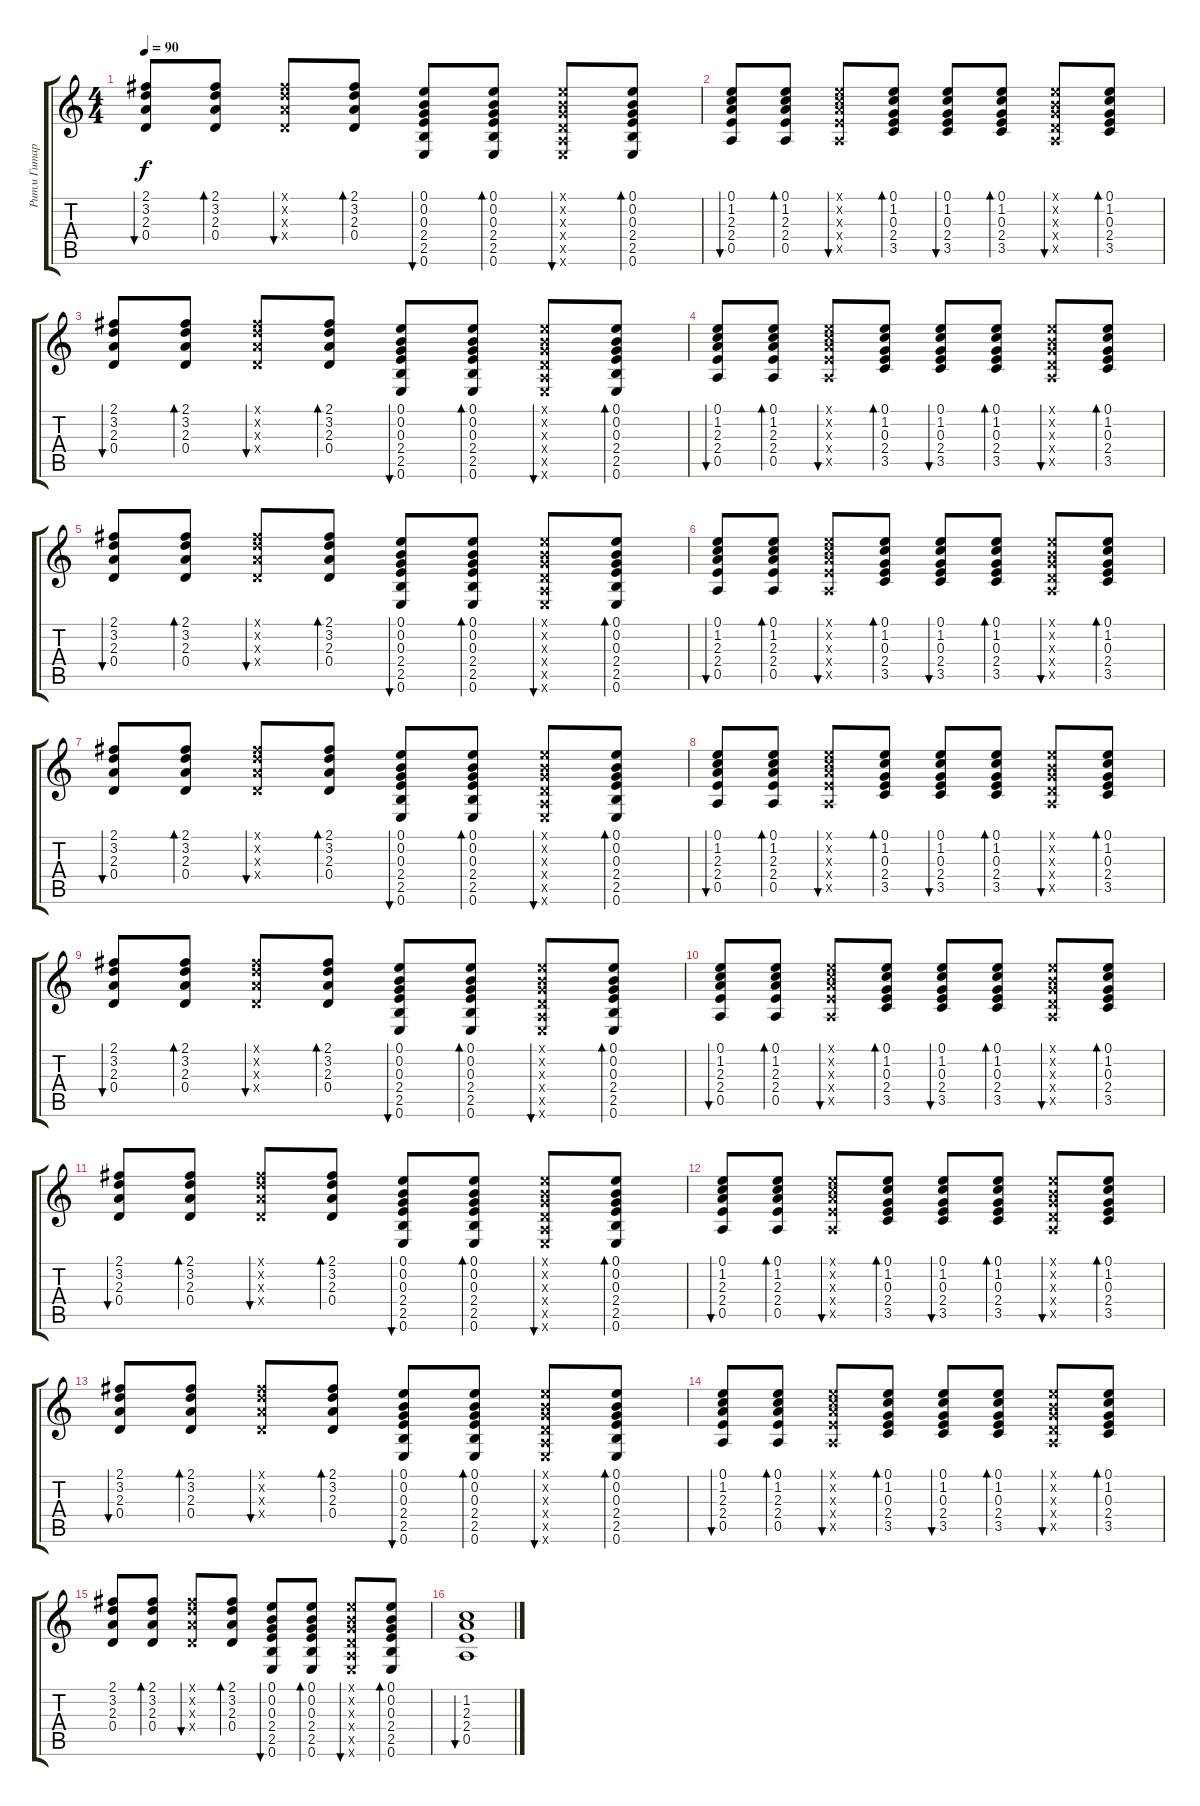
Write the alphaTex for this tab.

\track ("Ритм Гитара" "Ритм Гитар") {instrument acousticguitarsteel}
\staff {score tabs}
\tuning (E4 B3 G3 D3 A2 E2) {hide}
\ts (4 4)
\tempo 90
\clef g2
\ks c
(2.1 3.2 2.3 0.4).8{bu 30 dy f} (2.1 3.2 2.3 0.4).8{bd 30} (2.1{x} 3.2{x} 2.3{x} 0.4{x}).8{bu 30} (2.1 3.2 2.3 0.4).8{bd 30} (0.1 0.2 0.3 2.4 2.5 0.6).8{bu 30} (0.1 0.2 0.3 2.4 2.5 0.6).8{bd 30} (0.1{x} 0.2{x} 0.3{x} 0.4{x} 0.5{x} 0.6{x}).8{bu 30} (0.1 0.2 0.3 2.4 2.5 0.6).8{bd 30} |
(0.1 1.2 2.3 2.4 0.5).8{bu 30} (0.1 1.2 2.3 2.4 0.5).8{bd 30} (0.1{x} 1.2{x} 2.3{x} 2.4{x} 0.5{x}).8{bu 30} (0.1 1.2 0.3 2.4 3.5).8{bd 30} (0.1 1.2 0.3 2.4 3.5).8{bu 30} (0.1 1.2 0.3 2.4 3.5).8{bd 30} (0.1{x} 0.2{x} 0.3{x} 0.4{x} 0.5{x}).8{bu 30} (0.1 1.2 0.3 2.4 3.5).8{bd 30} |
(2.1 3.2 2.3 0.4).8{bu 30} (2.1 3.2 2.3 0.4).8{bd 30} (2.1{x} 3.2{x} 2.3{x} 0.4{x}).8{bu 30} (2.1 3.2 2.3 0.4).8{bd 30} (0.1 0.2 0.3 2.4 2.5 0.6).8{bu 30} (0.1 0.2 0.3 2.4 2.5 0.6).8{bd 30} (0.1{x} 0.2{x} 0.3{x} 0.4{x} 0.5{x} 0.6{x}).8{bu 30} (0.1 0.2 0.3 2.4 2.5 0.6).8{bd 30} |
(0.1 1.2 2.3 2.4 0.5).8{bu 30} (0.1 1.2 2.3 2.4 0.5).8{bd 30} (0.1{x} 1.2{x} 2.3{x} 2.4{x} 0.5{x}).8{bu 30} (0.1 1.2 0.3 2.4 3.5).8{bd 30} (0.1 1.2 0.3 2.4 3.5).8{bu 30} (0.1 1.2 0.3 2.4 3.5).8{bd 30} (0.1{x} 0.2{x} 0.3{x} 0.4{x} 0.5{x}).8{bu 30} (0.1 1.2 0.3 2.4 3.5).8{bd 30} |
(2.1 3.2 2.3 0.4).8{bu 30} (2.1 3.2 2.3 0.4).8{bd 30} (2.1{x} 3.2{x} 2.3{x} 0.4{x}).8{bu 30} (2.1 3.2 2.3 0.4).8{bd 30} (0.1 0.2 0.3 2.4 2.5 0.6).8{bu 30} (0.1 0.2 0.3 2.4 2.5 0.6).8{bd 30} (0.1{x} 0.2{x} 0.3{x} 0.4{x} 0.5{x} 0.6{x}).8{bu 30} (0.1 0.2 0.3 2.4 2.5 0.6).8{bd 30} |
(0.1 1.2 2.3 2.4 0.5).8{bu 30} (0.1 1.2 2.3 2.4 0.5).8{bd 30} (0.1{x} 1.2{x} 2.3{x} 2.4{x} 0.5{x}).8{bu 30} (0.1 1.2 0.3 2.4 3.5).8{bd 30} (0.1 1.2 0.3 2.4 3.5).8{bu 30} (0.1 1.2 0.3 2.4 3.5).8{bd 30} (0.1{x} 0.2{x} 0.3{x} 0.4{x} 0.5{x}).8{bu 30} (0.1 1.2 0.3 2.4 3.5).8{bd 30} |
(2.1 3.2 2.3 0.4).8{bu 30} (2.1 3.2 2.3 0.4).8{bd 30} (2.1{x} 3.2{x} 2.3{x} 0.4{x}).8{bu 30} (2.1 3.2 2.3 0.4).8{bd 30} (0.1 0.2 0.3 2.4 2.5 0.6).8{bu 30} (0.1 0.2 0.3 2.4 2.5 0.6).8{bd 30} (0.1{x} 0.2{x} 0.3{x} 0.4{x} 0.5{x} 0.6{x}).8{bu 30} (0.1 0.2 0.3 2.4 2.5 0.6).8{bd 30} |
(0.1 1.2 2.3 2.4 0.5).8{bu 30} (0.1 1.2 2.3 2.4 0.5).8{bd 30} (0.1{x} 1.2{x} 2.3{x} 2.4{x} 0.5{x}).8{bu 30} (0.1 1.2 0.3 2.4 3.5).8{bd 30} (0.1 1.2 0.3 2.4 3.5).8{bu 30} (0.1 1.2 0.3 2.4 3.5).8{bd 30} (0.1{x} 0.2{x} 0.3{x} 0.4{x} 0.5{x}).8{bu 30} (0.1 1.2 0.3 2.4 3.5).8{bd 30} |
(2.1 3.2 2.3 0.4).8{bu 30} (2.1 3.2 2.3 0.4).8{bd 30} (2.1{x} 3.2{x} 2.3{x} 0.4{x}).8{bu 30} (2.1 3.2 2.3 0.4).8{bd 30} (0.1 0.2 0.3 2.4 2.5 0.6).8{bu 30} (0.1 0.2 0.3 2.4 2.5 0.6).8{bd 30} (0.1{x} 0.2{x} 0.3{x} 0.4{x} 0.5{x} 0.6{x}).8{bu 30} (0.1 0.2 0.3 2.4 2.5 0.6).8{bd 30} |
(0.1 1.2 2.3 2.4 0.5).8{bu 30} (0.1 1.2 2.3 2.4 0.5).8{bd 30} (0.1{x} 1.2{x} 2.3{x} 2.4{x} 0.5{x}).8{bu 30} (0.1 1.2 0.3 2.4 3.5).8{bd 30} (0.1 1.2 0.3 2.4 3.5).8{bu 30} (0.1 1.2 0.3 2.4 3.5).8{bd 30} (0.1{x} 0.2{x} 0.3{x} 0.4{x} 0.5{x}).8{bu 30} (0.1 1.2 0.3 2.4 3.5).8{bd 30} |
(2.1 3.2 2.3 0.4).8{bu 30} (2.1 3.2 2.3 0.4).8{bd 30} (2.1{x} 3.2{x} 2.3{x} 0.4{x}).8{bu 30} (2.1 3.2 2.3 0.4).8{bd 30} (0.1 0.2 0.3 2.4 2.5 0.6).8{bu 30} (0.1 0.2 0.3 2.4 2.5 0.6).8{bd 30} (0.1{x} 0.2{x} 0.3{x} 0.4{x} 0.5{x} 0.6{x}).8{bu 30} (0.1 0.2 0.3 2.4 2.5 0.6).8{bd 30} |
(0.1 1.2 2.3 2.4 0.5).8{bu 30} (0.1 1.2 2.3 2.4 0.5).8{bd 30} (0.1{x} 1.2{x} 2.3{x} 2.4{x} 0.5{x}).8{bu 30} (0.1 1.2 0.3 2.4 3.5).8{bd 30} (0.1 1.2 0.3 2.4 3.5).8{bu 30} (0.1 1.2 0.3 2.4 3.5).8{bd 30} (0.1{x} 0.2{x} 0.3{x} 0.4{x} 0.5{x}).8{bu 30} (0.1 1.2 0.3 2.4 3.5).8{bd 30} |
(2.1 3.2 2.3 0.4).8{bu 30} (2.1 3.2 2.3 0.4).8{bd 30} (2.1{x} 3.2{x} 2.3{x} 0.4{x}).8{bu 30} (2.1 3.2 2.3 0.4).8{bd 30} (0.1 0.2 0.3 2.4 2.5 0.6).8{bu 30} (0.1 0.2 0.3 2.4 2.5 0.6).8{bd 30} (0.1{x} 0.2{x} 0.3{x} 0.4{x} 0.5{x} 0.6{x}).8{bu 30} (0.1 0.2 0.3 2.4 2.5 0.6).8{bd 30} |
(0.1 1.2 2.3 2.4 0.5).8{bu 30} (0.1 1.2 2.3 2.4 0.5).8{bd 30} (0.1{x} 1.2{x} 2.3{x} 2.4{x} 0.5{x}).8{bu 30} (0.1 1.2 0.3 2.4 3.5).8{bd 30} (0.1 1.2 0.3 2.4 3.5).8{bu 30} (0.1 1.2 0.3 2.4 3.5).8{bd 30} (0.1{x} 0.2{x} 0.3{x} 0.4{x} 0.5{x}).8{bu 30} (0.1 1.2 0.3 2.4 3.5).8{bd 30} |
(2.1 3.2 2.3 0.4).8 (2.1 3.2 2.3 0.4).8{bd 30} (2.1{x} 3.2{x} 2.3{x} 0.4{x}).8{bu 30} (2.1 3.2 2.3 0.4).8{bd 30} (0.1 0.2 0.3 2.4 2.5 0.6).8{bu 30} (0.1 0.2 0.3 2.4 2.5 0.6).8{bd 30} (0.1{x} 0.2{x} 0.3{x} 0.4{x} 0.5{x} 0.6{x}).8{bu 30} (0.1 0.2 0.3 2.4 2.5 0.6).8{bd 30} |
(1.2 2.3 2.4 0.5).1{bu 30}
